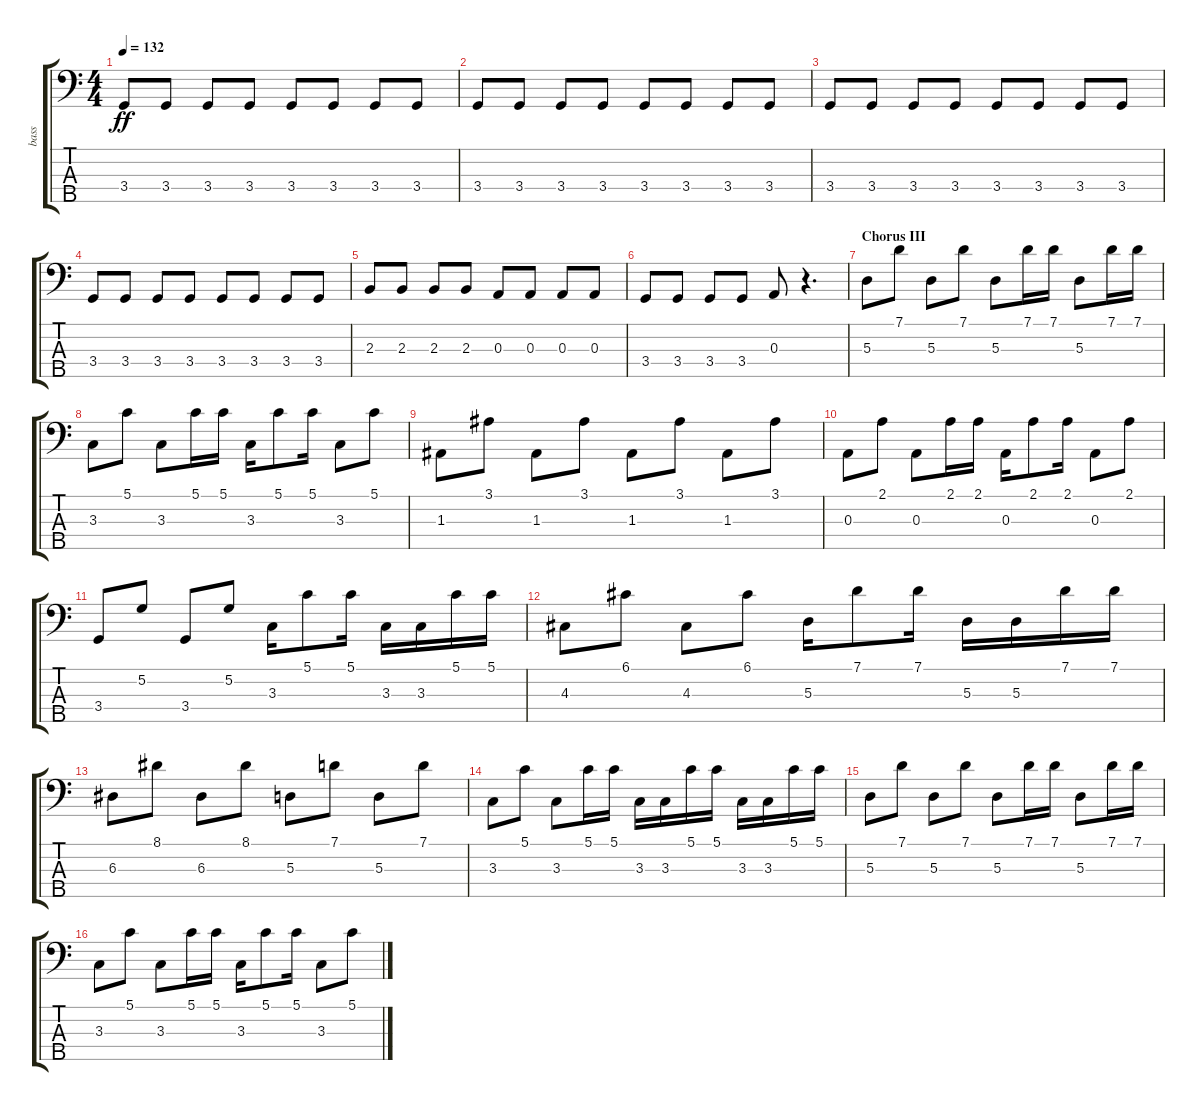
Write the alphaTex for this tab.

\track ("bass" "bass") {instrument synthbass2}
\staff {score tabs}
\tuning (G2 D2 A1 E1 B0) {hide}
\ts (4 4)
\tempo 132
\clef f4
\ks c
3.4.8{dy ff} 3.4.8 3.4.8 3.4.8 3.4.8 3.4.8 3.4.8 3.4.8 |
3.4.8 3.4.8 3.4.8 3.4.8 3.4.8 3.4.8 3.4.8 3.4.8 |
3.4.8 3.4.8 3.4.8 3.4.8 3.4.8 3.4.8 3.4.8 3.4.8 |
3.4.8 3.4.8 3.4.8 3.4.8 3.4.8 3.4.8 3.4.8 3.4.8 |
2.3.8 2.3.8 2.3.8 2.3.8 0.3.8 0.3.8 0.3.8 0.3.8 |
3.4.8 3.4.8 3.4.8 3.4.8 0.3.8 r.4{d} |
\section ("" "Chorus III")
5.3.8 7.1.8 5.3.8 7.1.8 5.3.8 7.1.16 7.1.16 5.3.8 7.1.16 7.1.16 |
3.3.8 5.1.8 3.3.8 5.1.16 5.1.16 3.3.16 5.1.8 5.1.16 3.3.8 5.1.8 |
1.3.8 3.1.8 1.3.8 3.1.8 1.3.8 3.1.8 1.3.8 3.1.8 |
0.3.8 2.1.8 0.3.8 2.1.16 2.1.16 0.3.16 2.1.8 2.1.16 0.3.8 2.1.8 |
3.4.8 5.2.8 3.4.8 5.2.8 3.3.16 5.1.8 5.1.16 3.3.16 3.3.16 5.1.16 5.1.16 |
4.3.8 6.1.8 4.3.8 6.1.8 5.3.16 7.1.8 7.1.16 5.3.16 5.3.16 7.1.16 7.1.16 |
6.3.8 8.1.8 6.3.8 8.1.8 5.3.8 7.1.8 5.3.8 7.1.8 |
3.3.8 5.1.8 3.3.8 5.1.16 5.1.16 3.3.16 3.3.16 5.1.16 5.1.16 3.3.16 3.3.16 5.1.16 5.1.16 |
5.3.8 7.1.8 5.3.8 7.1.8 5.3.8 7.1.16 7.1.16 5.3.8 7.1.16 7.1.16 |
3.3.8 5.1.8 3.3.8 5.1.16 5.1.16 3.3.16 5.1.8 5.1.16 3.3.8 5.1.8
